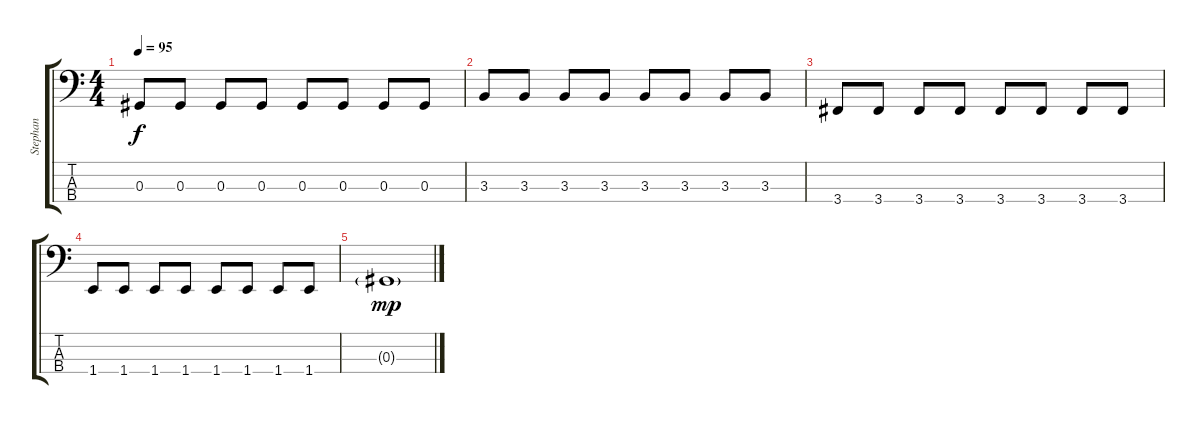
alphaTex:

\track ("Stephan" "Stephan") {instrument electricbassfinger}
\staff {score tabs}
\tuning (Gb2 Db2 Ab1 Eb1) {hide}
\ts (4 4)
\tempo 95
\clef f4
\ks c
0.3.8{dy f} 0.3.8 0.3.8 0.3.8 0.3.8 0.3.8 0.3.8 0.3.8 |
3.3.8 3.3.8 3.3.8 3.3.8 3.3.8 3.3.8 3.3.8 3.3.8 |
3.4.8 3.4.8 3.4.8 3.4.8 3.4.8 3.4.8 3.4.8 3.4.8 |
1.4.8 1.4.8 1.4.8 1.4.8 1.4.8 1.4.8 1.4.8 1.4.8 |
0.3{g}.1{dy mp}
